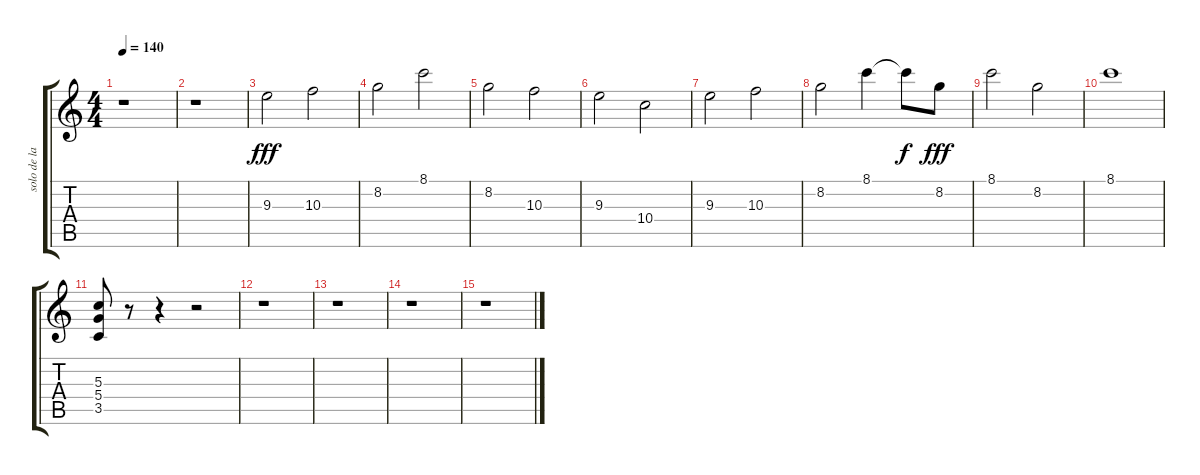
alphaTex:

\track ("solo de la finale(billy joe)" "solo de la") {instrument overdrivenguitar}
\staff {score tabs}
\tuning (E4 B3 G3 D3 A2 E2) {hide}
\ts (4 4)
\tempo 140
\clef g2
\ks c
r.1{dy fff} |
r.1 |
9.3.2 10.3.2 |
8.2.2 8.1.2 |
8.2.2 10.3.2 |
9.3.2 10.4.2 |
9.3.2 10.3.2 |
8.2.2 8.1.4 8.1{t}.8{dy f} 8.2.8{dy fff} |
8.1.2 8.2.2 |
8.1.1 |
(5.3 5.4 3.5).8 r.8 r.4 r.2 |
r.1 |
r.1 |
r.1 |
r.1
